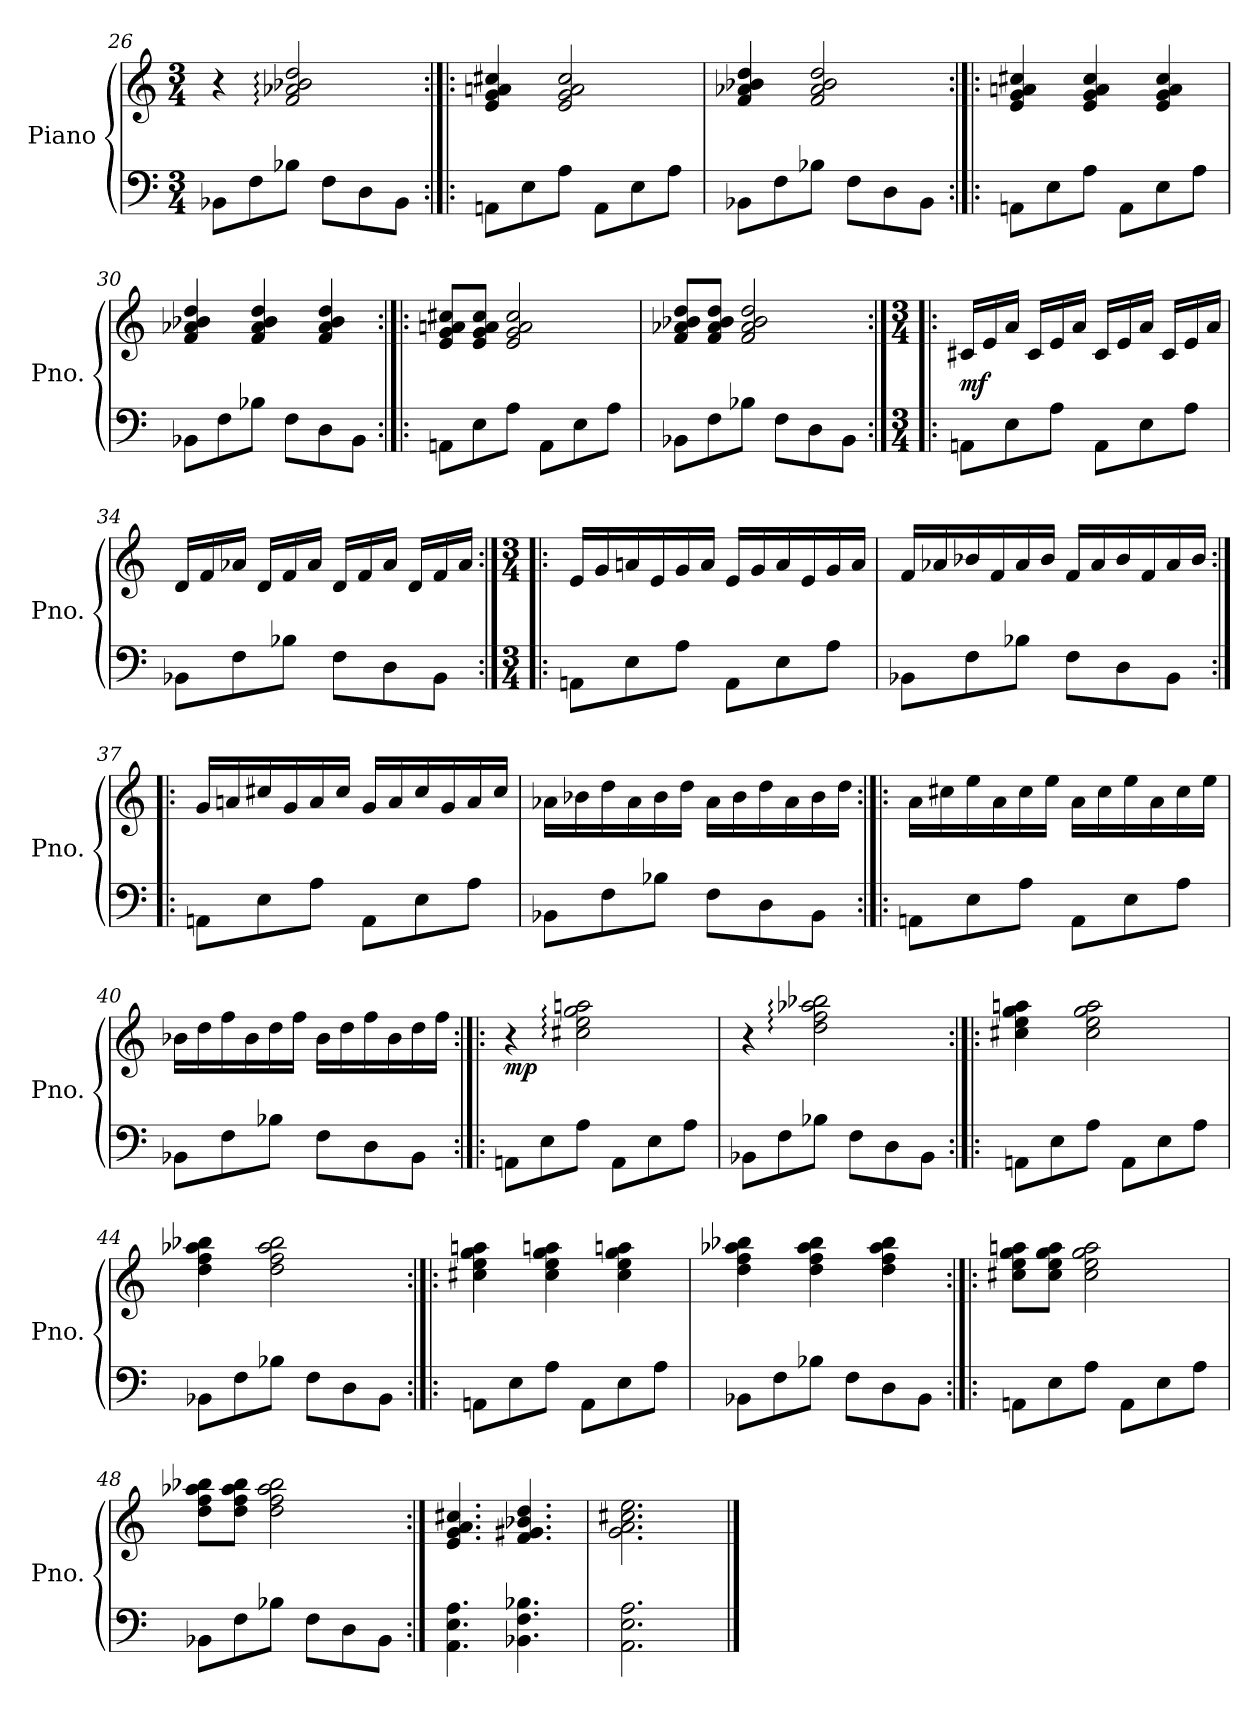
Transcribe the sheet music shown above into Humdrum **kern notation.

**kern	**kern	**dynam
*part1	*part1	*part1
*staff2	*staff1	*staff1/2
*I"Piano	*	*
*I'Pno.	*	*
*clefF4	*clefG2	*
*k[]	*k[]	*
*M3/4	*M3/4	*
=26	=26	=26
8BB-X\L	4r	.
8F\	.	.
8B-X\J	2f/: 2a-X/: 2b-X/: 2dd/:	.
8F\L	.	.
8D\	.	.
8BB-\J	.	.
=27:|!|:	=27:|!|:	=27:|!|:
8AAn\L	4e/ 4g/ 4an/ 4cc#X/	.
8E\	.	.
8A\J	2e/ 2g/ 2a/ 2cc#/	.
8AA\L	.	.
8E\	.	.
8A\J	.	.
=28	=28	=28
8BB-X\L	4f/ 4a-X/ 4b-X/ 4dd/	.
8F\	.	.
8B-X\J	2f/ 2a-/ 2b-/ 2dd/	.
8F\L	.	.
8D\	.	.
8BB-\J	.	.
!!LO:LB:g=z
=29:|!|:	=29:|!|:	=29:|!|:
8AAn\L	4e/ 4g/ 4an/ 4cc#X/	.
8E\	.	.
8A\J	4e/ 4g/ 4a/ 4cc#/	.
8AA\L	.	.
8E\	4e/ 4g/ 4a/ 4cc#/	.
8A\J	.	.
=30	=30	=30
8BB-X\L	4f/ 4a-X/ 4b-X/ 4dd/	.
8F\	.	.
8B-X\J	4f/ 4a-/ 4b-/ 4dd/	.
8F\L	.	.
8D\	4f/ 4a-/ 4b-/ 4dd/	.
8BB-\J	.	.
=31:|!|:	=31:|!|:	=31:|!|:
8AAn\L	8e/ 8g/ 8an/ 8cc#X/L	.
8E\	8e/ 8g/ 8a/ 8cc#/J	.
8A\J	2e/ 2g/ 2a/ 2cc#/	.
8AA\L	.	.
8E\	.	.
8A\J	.	.
=32	=32	=32
8BB-X\L	8f/ 8a-X/ 8b-X/ 8dd/L	.
8F\	8f/ 8a-/ 8b-/ 8dd/J	.
8B-X\J	2f/ 2a-/ 2b-/ 2dd/	.
8F\L	.	.
8D\	.	.
8BB-\J	.	.
!!LO:LB:g=z
=33:|!|:	=33:|!|:	=33:|!|:
*M3/4	*M3/4	*
!	!	!LO:DY:b
8AAn\L	16c#X/LL	mf
.	16e/	.
8E\	16a/JJ	.
.	16c#/LL	.
8A\J	16e/	.
.	16a/JJ	.
8AA\L	16c#/LL	.
.	16e/	.
8E\	16a/JJ	.
.	16c#/LL	.
8A\J	16e/	.
.	16a/JJ	.
=34	=34	=34
8BB-X\L	16d/LL	.
.	16f/	.
8F\	16a-X/JJ	.
.	16d/LL	.
8B-X\J	16f/	.
.	16a-/JJ	.
8F\L	16d/LL	.
.	16f/	.
8D\	16a-/JJ	.
.	16d/LL	.
8BB-\J	16f/	.
.	16a-/JJ	.
!!LO:PB:g=z
=35:|!|:	=35:|!|:	=35:|!|:
*M3/4	*M3/4	*
8AAn\L	16e/LL	.
.	16g/	.
8E\	16an/	.
.	16e/	.
8A\J	16g/	.
.	16a/JJ	.
8AA\L	16e/LL	.
.	16g/	.
8E\	16a/	.
.	16e/	.
8A\J	16g/	.
.	16a/JJ	.
=36	=36	=36
8BB-X\L	16f/LL	.
.	16a-X/	.
8F\	16b-X/	.
.	16f/	.
8B-X\J	16a-/	.
.	16b-/JJ	.
8F\L	16f/LL	.
.	16a-/	.
8D\	16b-/	.
.	16f/	.
8BB-\J	16a-/	.
.	16b-/JJ	.
=37:|!|:	=37:|!|:	=37:|!|:
8AAn\L	16g/LL	.
.	16an/	.
8E\	16cc#X/	.
.	16g/	.
8A\J	16a/	.
.	16cc#/JJ	.
8AA\L	16g/LL	.
.	16a/	.
8E\	16cc#/	.
.	16g/	.
8A\J	16a/	.
.	16cc#/JJ	.
!!LO:LB:g=z
=38	=38	=38
8BB-X\L	16a-X\LL	.
.	16b-X\	.
8F\	16dd\	.
.	16a-\	.
8B-X\J	16b-\	.
.	16dd\JJ	.
8F\L	16a-\LL	.
.	16b-\	.
8D\	16dd\	.
.	16a-\	.
8BB-\J	16b-\	.
.	16dd\JJ	.
=39:|!|:	=39:|!|:	=39:|!|:
8AAn\L	16a\LL	.
.	16cc#X\	.
8E\	16ee\	.
.	16a\	.
8A\J	16cc#\	.
.	16ee\JJ	.
8AA\L	16a\LL	.
.	16cc#\	.
8E\	16ee\	.
.	16a\	.
8A\J	16cc#\	.
.	16ee\JJ	.
=40	=40	=40
8BB-X\L	16b-X\LL	.
.	16dd\	.
8F\	16ff\	.
.	16b-\	.
8B-X\J	16dd\	.
.	16ff\JJ	.
8F\L	16b-\LL	.
.	16dd\	.
8D\	16ff\	.
.	16b-\	.
8BB-\J	16dd\	.
.	16ff\JJ	.
!!LO:LB:g=z
=41:|!|:	=41:|!|:	=41:|!|:
!	!	!LO:DY:b
8AAn\L	4r	mp
8E\	.	.
8A\J	2cc#X\: 2ee\: 2gg\: 2aan\:	.
8AA\L	.	.
8E\	.	.
8A\J	.	.
=42	=42	=42
8BB-X\L	4r	.
8F\	.	.
8B-X\J	2dd\: 2ff\: 2aa-X\: 2bb-X\:	.
8F\L	.	.
8D\	.	.
8BB-\J	.	.
=43:|!|:	=43:|!|:	=43:|!|:
8AAn\L	4cc#X\ 4ee\ 4gg\ 4aan\	.
8E\	.	.
8A\J	2cc#\ 2ee\ 2gg\ 2aa\	.
8AA\L	.	.
8E\	.	.
8A\J	.	.
=44	=44	=44
8BB-X\L	4dd\ 4ff\ 4aa-X\ 4bb-X\	.
8F\	.	.
8B-X\J	2dd\ 2ff\ 2aa-\ 2bb-\	.
8F\L	.	.
8D\	.	.
8BB-\J	.	.
!!LO:LB:g=z
=45:|!|:	=45:|!|:	=45:|!|:
8AAn\L	4cc#X\ 4ee\ 4gg\ 4aan\	.
8E\	.	.
8A\J	4cc#\ 4ee\ 4gg\ 4aan\	.
8AA\L	.	.
8E\	4cc#\ 4ee\ 4gg\ 4aan\	.
8A\J	.	.
=46	=46	=46
8BB-X\L	4dd\ 4ff\ 4aa-X\ 4bb-X\	.
8F\	.	.
8B-X\J	4dd\ 4ff\ 4aa-\ 4bb-\	.
8F\L	.	.
8D\	4dd\ 4ff\ 4aa-\ 4bb-\	.
8BB-\J	.	.
=47:|!|:	=47:|!|:	=47:|!|:
8AAn\L	8cc#X\ 8ee\ 8gg\ 8aan\L	.
8E\	8cc#\ 8ee\ 8gg\ 8aa\J	.
8A\J	2cc#\ 2ee\ 2gg\ 2aa\	.
8AA\L	.	.
8E\	.	.
8A\J	.	.
=48	=48	=48
8BB-X\L	8dd\ 8ff\ 8aa-X\ 8bb-X\L	.
8F\	8dd\ 8ff\ 8aa-\ 8bb-\J	.
8B-X\J	2dd\ 2ff\ 2aa-\ 2bb-\	.
8F\L	.	.
8D\	.	.
8BB-\J	.	.
!!LO:LB:g=z
=49:|!	=49:|!	=49:|!
4.AA\ 4.E\ 4.A\	4.e/ 4.g/ 4.a/ 4.cc#X/	.
4.BB-X\ 4.F\ 4.B-X\	4.f/ 4.g#X/ 4.b-X/ 4.dd/	.
=50	=50	=50
2.AA\ 2.E\ 2.A\	2.g\ 2.a\ 2.cc#X\ 2.ee\	.
==	==	==
*-	*-	*-
